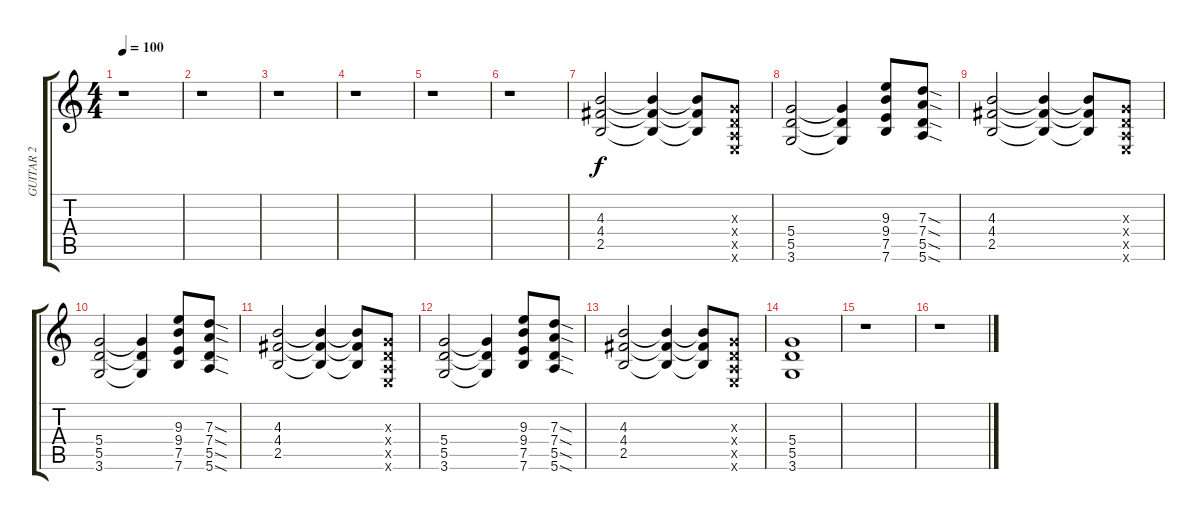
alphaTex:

\track ("GUITAR 2" "GUITAR 2") {instrument distortionguitar}
\staff {score tabs}
\tuning (E4 B3 G3 D3 A2 E2) {hide}
\ts (4 4)
\tempo 100
\clef g2
\ks c
r.1{dy f} |
r.1 |
r.1 |
r.1 |
r.1 |
r.1 |
(4.3 4.4 2.5).2 (4.3{t} 4.4{t} 2.5{t}).4 (4.3{t} 4.4{t} 2.5{t}).8 (0.3{x} 0.4{x} 0.5{x} 0.6{x}).8 |
(5.4 5.5 3.6).2 (5.4{t} 5.5{t} 3.6{t}).4 (9.3 9.4 7.5 7.6).8 (7.3{sod} 7.4{sod} 5.5{sod} 5.6{sod}).8 |
(4.3 4.4 2.5).2 (4.3{t} 4.4{t} 2.5{t}).4 (4.3{t} 4.4{t} 2.5{t}).8 (0.3{x} 0.4{x} 0.5{x} 0.6{x}).8 |
(5.4 5.5 3.6).2 (5.4{t} 5.5{t} 3.6{t}).4 (9.3 9.4 7.5 7.6).8 (7.3{sod} 7.4{sod} 5.5{sod} 5.6{sod}).8 |
(4.3 4.4 2.5).2 (4.3{t} 4.4{t} 2.5{t}).4 (4.3{t} 4.4{t} 2.5{t}).8 (0.3{x} 0.4{x} 0.5{x} 0.6{x}).8 |
(5.4 5.5 3.6).2 (5.4{t} 5.5{t} 3.6{t}).4 (9.3 9.4 7.5 7.6).8 (7.3{sod} 7.4{sod} 5.5{sod} 5.6{sod}).8 |
(4.3 4.4 2.5).2 (4.3{t} 4.4{t} 2.5{t}).4 (4.3{t} 4.4{t} 2.5{t}).8 (0.3{x} 0.4{x} 0.5{x} 0.6{x}).8 |
(5.4 5.5 3.6).1 |
r.1 |
r.1
